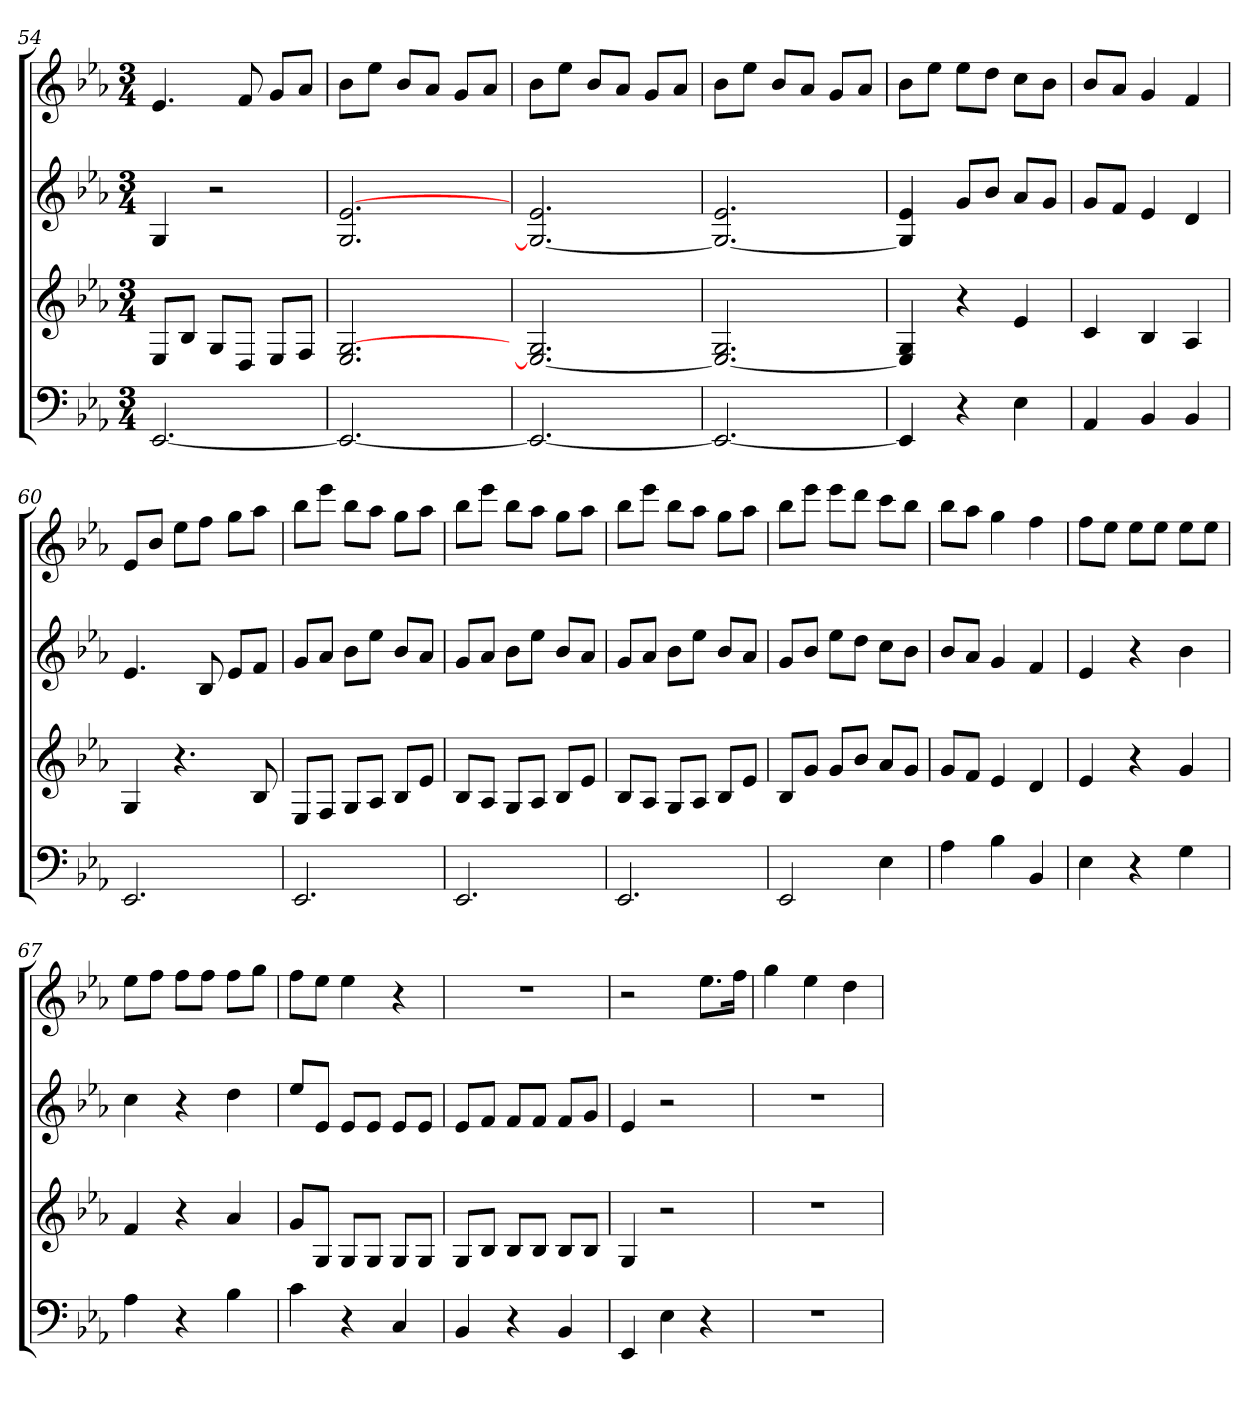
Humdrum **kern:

**kern	**kern	**kern	**kern
*part4	*part3	*part2	*part1
*staff4	*staff3	*staff2	*staff1
*k[b-e-a-]	*k[b-e-a-]	*k[b-e-a-]	*k[b-e-a-]
*E-:	*E-:	*E-:	*E-:
*M3/4	*M3/4	*M3/4	*M3/4
=54	=54	=54	=54
[2.EE-	8E-L	4G	4.e-
.	8B-J	.	.
.	8GL	2r	.
.	8DJ	.	8f
.	8E-L	.	8gL
.	8FJ	.	8a-J
=55	=55	=55	=55
2.EE-_	2.E- [2.G	2.G [2.e-	8b-L
.	.	.	8ee-J
.	.	.	8b-L
.	.	.	8a-J
.	.	.	8gL
.	.	.	8a-J
=56	=56	=56	=56
2.EE-_	2.E-_ 2.G	2.G_ 2.e-	8b-L
.	.	.	8ee-J
.	.	.	8b-L
.	.	.	8a-J
.	.	.	8gL
.	.	.	8a-J
=57	=57	=57	=57
2.EE-_	2.E-_ 2.G	2.G_ 2.e-	8b-L
.	.	.	8ee-J
.	.	.	8b-L
.	.	.	8a-J
.	.	.	8gL
.	.	.	8a-J
=58	=58	=58	=58
4EE-]	4E-] 4G	4G] 4e-	8b-L
.	.	.	8ee-J
4r	4r	8gL	8ee-L
.	.	8b-J	8ddJ
4E-	4e-	8a-L	8ccL
.	.	8gJ	8b-J
=59	=59	=59	=59
4AA-	4c	8gL	8b-L
.	.	8fJ	8a-J
4BB-	4B-	4e-	4g
4BB-	4A-	4d	4f
=60	=60	=60	=60
2.EE-	4G	4.e-	8e-L
.	.	.	8b-J
.	4.r	.	8ee-L
.	.	8B-	8ffJ
.	.	8e-L	8ggL
.	8B-	8fJ	8aa-J
=61	=61	=61	=61
2.EE-	8E-L	8gL	8bb-L
.	8FJ	8a-J	8eee-J
.	8GL	8b-L	8bb-L
.	8A-J	8ee-J	8aa-J
.	8B-L	8b-L	8ggL
.	8e-J	8a-J	8aa-J
=62	=62	=62	=62
2.EE-	8B-L	8gL	8bb-L
.	8A-J	8a-J	8eee-J
.	8GL	8b-L	8bb-L
.	8A-J	8ee-J	8aa-J
.	8B-L	8b-L	8ggL
.	8e-J	8a-J	8aa-J
=63	=63	=63	=63
2.EE-	8B-L	8gL	8bb-L
.	8A-J	8a-J	8eee-J
.	8GL	8b-L	8bb-L
.	8A-J	8ee-J	8aa-J
.	8B-L	8b-L	8ggL
.	8e-J	8a-J	8aa-J
=64	=64	=64	=64
2EE-	8B-L	8gL	8bb-L
.	8gJ	8b-J	8eee-J
.	8gL	8ee-L	8eee-L
.	8b-J	8ddJ	8dddJ
4E-	8a-L	8ccL	8cccL
.	8gJ	8b-J	8bb-J
=65	=65	=65	=65
4A-	8gL	8b-L	8bb-L
.	8fJ	8a-J	8aa-J
4B-	4e-	4g	4gg
4BB-	4d	4f	4ff
=66	=66	=66	=66
4E-	4e-	4e-	8ffL
.	.	.	8ee-J
4r	4r	4r	8ee-L
.	.	.	8ee-J
4G	4g	4b-	8ee-L
.	.	.	8ee-J
=67	=67	=67	=67
4A-	4f	4cc	8ee-L
.	.	.	8ffJ
4r	4r	4r	8ffL
.	.	.	8ffJ
4B-	4a-	4dd	8ffL
.	.	.	8ggJ
=68	=68	=68	=68
4c	8gL	8ee-L	8ffL
.	8GJ	8e-J	8ee-J
4r	8GL	8e-L	4ee-
.	8GJ	8e-J	.
4C	8GL	8e-L	4r
.	8GJ	8e-J	.
=69	=69	=69	=69
4BB-	8GL	8e-L	2.r
.	8B-J	8fJ	.
4r	8B-L	8fL	.
.	8B-J	8fJ	.
4BB-	8B-L	8fL	.
.	8B-J	8gJ	.
=70	=70	=70	=70
4EE-	4G	4e-	2r
4E-	2r	2r	.
4r	.	.	8.ee-L
.	.	.	16ffJk
=71	=71	=71	=71
2.r	2.r	2.r	4gg
.	.	.	4ee-
.	.	.	4dd
=	=	=	=
*-	*-	*-	*-
